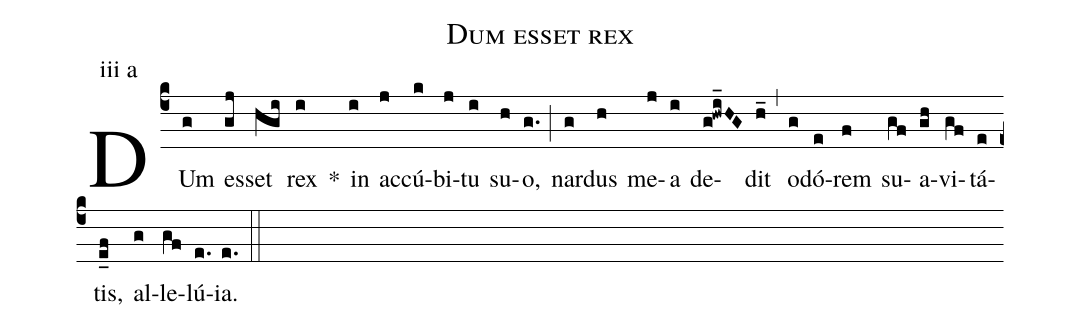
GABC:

name: Dum esset rex;
annotation: iii a;
mode: 3;
%%
(c4)
DUm(g) es(gj)set(hgi) rex(i) *()
in(i) ac(j)cú(k)bi(j)tu(i) su(h)o,(g.) (;)
nar(g)dus(h) me(j)a(i) de(g!hwi_HG)dit(h_) (,)
o(g)dó(e)rem(f) su(gf)a(gh)vi(gf)tá(e)tis,(e_f) al(g)le(gf)lú(e.)ia.(e.) (::)
